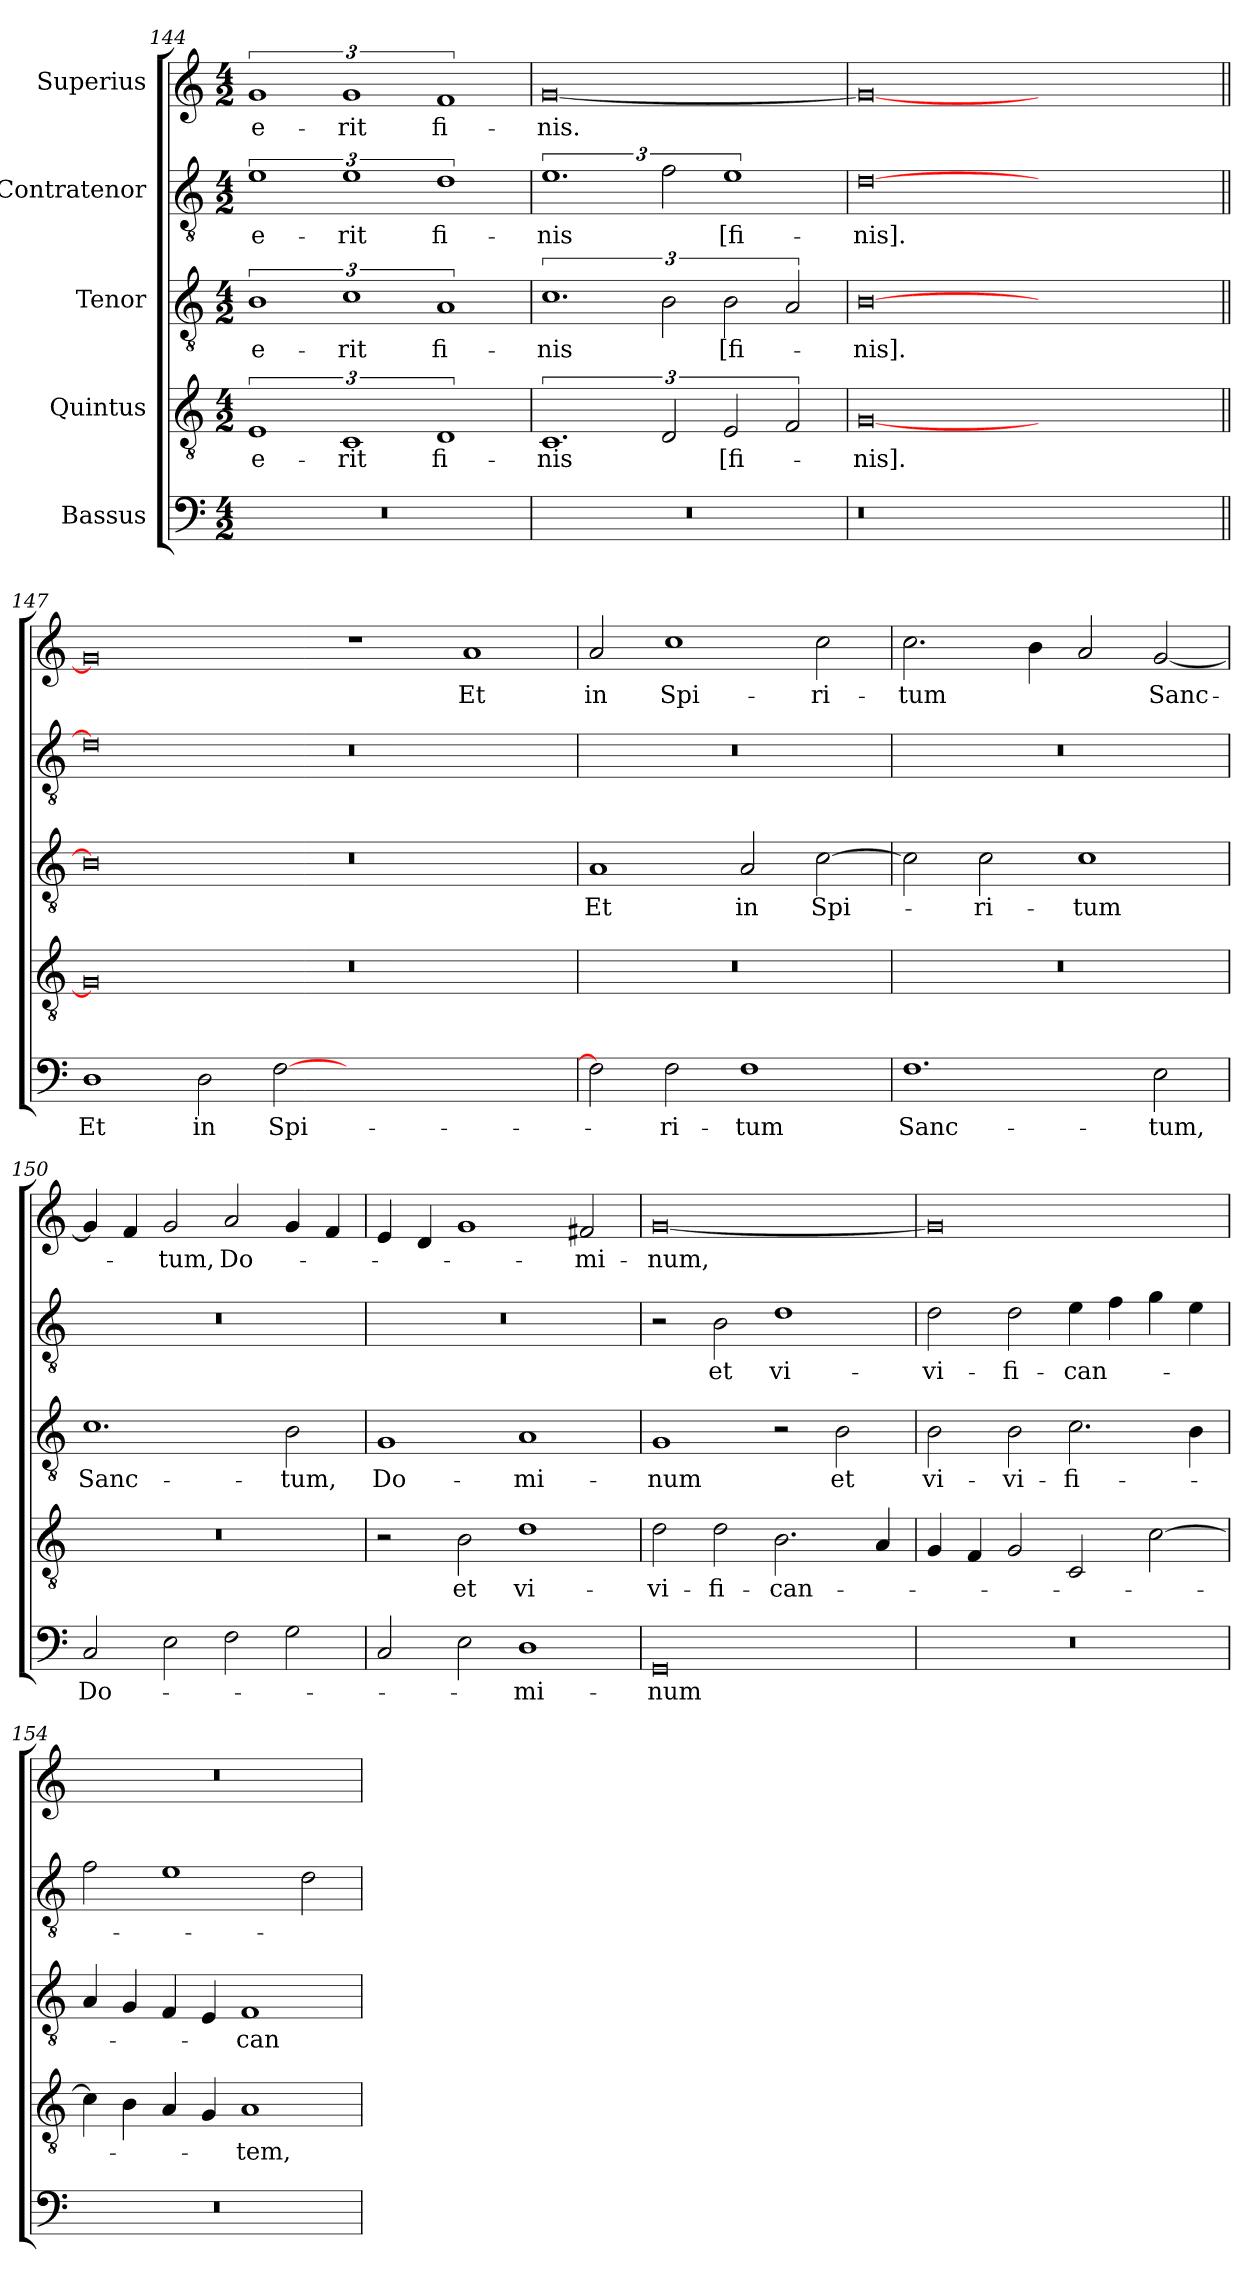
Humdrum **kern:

**kern	**text	**kern	**text	**kern	**text	**kern	**text	**kern	**text
*part5	*part5	*part4	*part4	*part3	*part3	*part2	*part2	*part1	*part1
*staff5	*staff5	*staff4	*staff4	*staff3	*staff3	*staff2	*staff2	*staff1	*staff1
*I"Bassus	*	*I"Quintus	*	*I"Tenor	*	*I"Contratenor	*	*I"Superius	*
*clefF4	*	*clefGv2	*	*clefGv2	*	*clefGv2	*	*clefG2	*
*k[]	*	*k[]	*	*k[]	*	*k[]	*	*k[]	*
*M4/2	*	*M4/2	*	*M4/2	*	*M4/2	*	*M4/2	*
=144	=144	=144	=144	=144	=144	=144	=144	=144	=144
0r	.	3%2E/	e-	3%2B\	e-	3%2e\	e-	3%2g/	e-
.	.	3%2C/	-rit	3%2c\	-rit	3%2e\	-rit	3%2g/	-rit
.	.	3%2D/	fi-	3%2A/	fi-	3%2d\	fi-	3%2f/	fi-
=145	=145	=145	=145	=145	=145	=145	=145	=145	=145
0r	.	3%2.C/	-nis	3%2.c\	-nis	3%2.e\	-nis	[0g/	-nis.
.	.	3D/	.	3B\	.	3f\	.	.	.
.	.	3E/	[fi-	3B\	[fi-	3%2e\	[fi-	.	.
.	.	3F/	.	3A/	.	.	.	.	.
=146	=146	=146	=146	=146	=146	=146	=146	=146	=146
0r	.	[0G/	-nis].	[0B\	-nis].	[0d\	-nis].	0g/_	.
0ryy	.	0ryy	.	0ryy	.	0ryy	.	0ryy	.
=147||	=147||	=147||	=147||	=147||	=147||	=147||	=147||	=147||	=147||
1D\	Et	0G/]	.	0B\]	.	0d\]	.	0g/]	.
2D\	in	.	.	.	.	.	.	.	.
[2F\	Spi-	.	.	.	.	.	.	.	.
0ryy	.	0r	.	0r	.	0r	.	1r	.
.	.	.	.	.	.	.	.	1a/	Et
=148	=148	=148	=148	=148	=148	=148	=148	=148	=148
2F\]	.	0r	.	1A/	Et	0r	.	2a/	in
2F\	-ri-	.	.	.	.	.	.	1cc\	Spi-
1F\	-tum	.	.	2A/	in	.	.	.	.
.	.	.	.	[2c\	Spi-	.	.	2cc\	-ri-
=149	=149	=149	=149	=149	=149	=149	=149	=149	=149
1.F\	Sanc-	0r	.	2c\]	.	0r	.	2.cc\	-tum
.	.	.	.	2c\	-ri-	.	.	.	.
.	.	.	.	.	.	.	.	4b\	.
.	.	.	.	1c/	-tum	.	.	2a/	.
2E\	-tum,	.	.	.	.	.	.	[2g/	Sanc-
=150	=150	=150	=150	=150	=150	=150	=150	=150	=150
2C/	Do-	0r	.	1.c/	Sanc-	0r	.	4g/]	.
.	.	.	.	.	.	.	.	4f/	.
2E\	.	.	.	.	.	.	.	2g/	-tum,
2F\	.	.	.	.	.	.	.	2a/	Do-
2G\	.	.	.	2B\	-tum,	.	.	4g/	.
.	.	.	.	.	.	.	.	4f/	.
=151	=151	=151	=151	=151	=151	=151	=151	=151	=151
2C/	.	2r	.	1G/	Do-	0r	.	4e/	.
.	.	.	.	.	.	.	.	4d/	.
2E\	.	2B\	et	.	.	.	.	1g/	.
1D\	-mi-	1d/	vi-	1A/	-mi-	.	.	.	.
.	.	.	.	.	.	.	.	2f#X/	-mi-
=152	=152	=152	=152	=152	=152	=152	=152	=152	=152
0GG/	-num	2d\	-vi-	1G/	-num	2r	.	[0g/	-num,
.	.	2d\	-fi-	.	.	2B\	et	.	.
.	.	2.B\	-can-	2r	.	1d/	vi-	.	.
.	.	.	.	2B\	et	.	.	.	.
.	.	4A/	.	.	.	.	.	.	.
=153	=153	=153	=153	=153	=153	=153	=153	=153	=153
0r	.	4G/	.	2B\	vi-	2d\	-vi-	0g/]	.
.	.	4F/	.	.	.	.	.	.	.
.	.	2G/	.	2B\	-vi-	2d\	-fi-	.	.
.	.	2C/	.	2.c\	-fi-	4e\	-can-	.	.
.	.	.	.	.	.	4f\	.	.	.
.	.	[2c\	.	.	.	4g\	.	.	.
.	.	.	.	4B\	.	4e\	.	.	.
=154	=154	=154	=154	=154	=154	=154	=154	=154	=154
0r	.	4c\]	.	4A/	.	2f\	.	0r	.
.	.	4B\	.	4G/	.	.	.	.	.
.	.	4A/	.	4F/	.	1e/	.	.	.
.	.	4G/	.	4E/	.	.	.	.	.
.	.	1A/	-tem,	1F/	-can-	.	.	.	.
.	.	.	.	.	.	2d\	.	.	.
=	=	=	=	=	=	=	=	=	=
*-	*-	*-	*-	*-	*-	*-	*-	*-	*-
